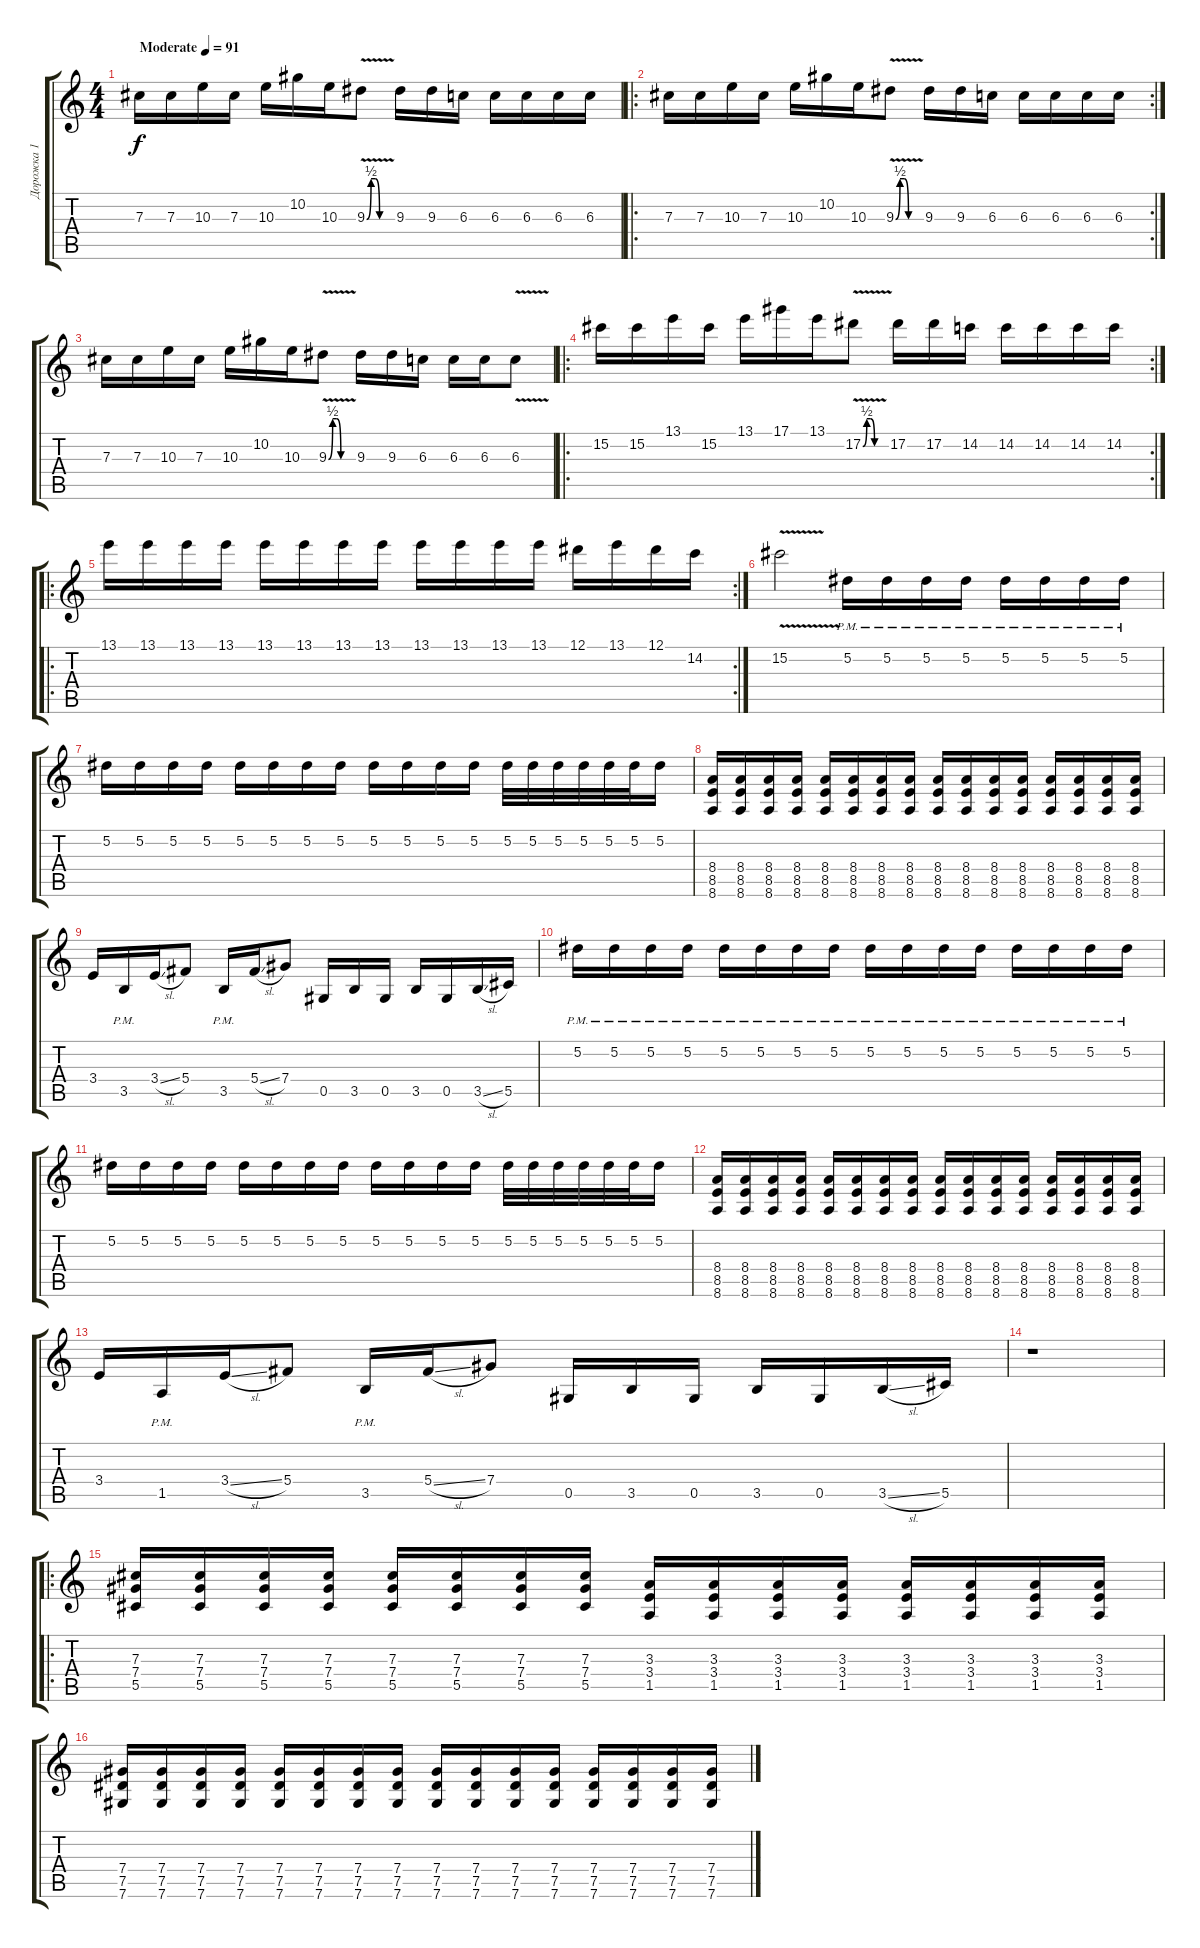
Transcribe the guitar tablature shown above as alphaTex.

\track ("Дорожка 1" "Дорожка 1") {instrument overdrivenguitar}
\staff {score tabs}
\tuning (Eb4 Bb3 Gb3 Db3 Ab2 Db2) {hide}
\ts (4 4)
\tempo (91 "Moderate")
\clef g2
\ks c
7.3.16{dy f instrument overdrivenguitar} 7.3.16 10.3.16 7.3.16 10.3.16 10.2.16 10.3.16 9.3{be (custom 0 0 10 2 20 2 30 0 60 0) v}.8 9.3.16 9.3.16 6.3.16 6.3.16 6.3.16 6.3.16 6.3.16 |
\ro
\rc 2
7.3.16 7.3.16 10.3.16 7.3.16 10.3.16 10.2.16 10.3.16 9.3{be (custom 0 0 10 2 20 2 30 0 60 0) v}.8 9.3.16 9.3.16 6.3.16 6.3.16 6.3.16 6.3.16 6.3.16 |
7.3.16 7.3.16 10.3.16 7.3.16 10.3.16 10.2.16 10.3.16 9.3{be (custom 0 0 10 2 20 2 30 0 60 0) v}.8 9.3.16 9.3.16 6.3.16 6.3.16 6.3.16 6.3{v}.8 |
\ro
\rc 2
15.2.16 15.2.16 13.1.16 15.2.16 13.1.16 17.1.16 13.1.16 17.2{be (custom 0 0 10 2 20 2 30 0 60 0) v}.8 17.2.16 17.2.16 14.2.16 14.2.16 14.2.16 14.2.16 14.2.16 |
\ro
\rc 2
13.1.16 13.1.16 13.1.16 13.1.16 13.1.16 13.1.16 13.1.16 13.1.16 13.1.16 13.1.16 13.1.16 13.1.16 12.1.16 13.1.16 12.1.16 14.2.16 |
15.2{v}.2 5.2{pm}.16 5.2{pm}.16 5.2{pm}.16 5.2{pm}.16 5.2{pm}.16 5.2{pm}.16 5.2{pm}.16 5.2{pm}.16 |
5.2.16 5.2.16 5.2.16 5.2.16 5.2.16 5.2.16 5.2.16 5.2.16 5.2.16 5.2.16 5.2.16 5.2.16 5.2.32 5.2.32 5.2.32 5.2.32 5.2.32 5.2.32 5.2.16 |
(8.4 8.5 8.6).16 (8.4 8.5 8.6).16 (8.4 8.5 8.6).16 (8.4 8.5 8.6).16 (8.4 8.5 8.6).16 (8.4 8.5 8.6).16 (8.4 8.5 8.6).16 (8.4 8.5 8.6).16 (8.4 8.5 8.6).16 (8.4 8.5 8.6).16 (8.4 8.5 8.6).16 (8.4 8.5 8.6).16 (8.4 8.5 8.6).16 (8.4 8.5 8.6).16 (8.4 8.5 8.6).16 (8.4 8.5 8.6).16 |
3.4.16 3.5{pm}.16 3.4{sl}.16 5.4.8 3.5{pm}.16 5.4{sl}.16 7.4.8 0.5.16 3.5.16 0.5.16 3.5.16 0.5.16 3.5{sl}.16 5.5.16 |
5.2{pm}.16 5.2{pm}.16 5.2{pm}.16 5.2{pm}.16 5.2{pm}.16 5.2{pm}.16 5.2{pm}.16 5.2{pm}.16 5.2{pm}.16 5.2{pm}.16 5.2{pm}.16 5.2{pm}.16 5.2{pm}.16 5.2{pm}.16 5.2{pm}.16 5.2{pm}.16 |
5.2.16 5.2.16 5.2.16 5.2.16 5.2.16 5.2.16 5.2.16 5.2.16 5.2.16 5.2.16 5.2.16 5.2.16 5.2.32 5.2.32 5.2.32 5.2.32 5.2.32 5.2.32 5.2.16 |
(8.4 8.5 8.6).16 (8.4 8.5 8.6).16 (8.4 8.5 8.6).16 (8.4 8.5 8.6).16 (8.4 8.5 8.6).16 (8.4 8.5 8.6).16 (8.4 8.5 8.6).16 (8.4 8.5 8.6).16 (8.4 8.5 8.6).16 (8.4 8.5 8.6).16 (8.4 8.5 8.6).16 (8.4 8.5 8.6).16 (8.4 8.5 8.6).16 (8.4 8.5 8.6).16 (8.4 8.5 8.6).16 (8.4 8.5 8.6).16 |
3.4.16 1.5{pm}.16 3.4{sl}.16 5.4.8 3.5{pm}.16 5.4{sl}.16 7.4.8 0.5.16 3.5.16 0.5.16 3.5.16 0.5.16 3.5{sl}.16 5.5.16 |
r.1 |
\ro
(7.3 7.4 5.5).16 (7.3 7.4 5.5).16 (7.3 7.4 5.5).16 (7.3 7.4 5.5).16 (7.3 7.4 5.5).16 (7.3 7.4 5.5).16 (7.3 7.4 5.5).16 (7.3 7.4 5.5).16 (3.3 3.4 1.5).16 (3.3 3.4 1.5).16 (3.3 3.4 1.5).16 (3.3 3.4 1.5).16 (3.3 3.4 1.5).16 (3.3 3.4 1.5).16 (3.3 3.4 1.5).16 (3.3 3.4 1.5).16 |
(7.4 7.5 7.6).16 (7.4 7.5 7.6).16 (7.4 7.5 7.6).16 (7.4 7.5 7.6).16 (7.4 7.5 7.6).16 (7.4 7.5 7.6).16 (7.4 7.5 7.6).16 (7.4 7.5 7.6).16 (7.4 7.5 7.6).16 (7.4 7.5 7.6).16 (7.4 7.5 7.6).16 (7.4 7.5 7.6).16 (7.4 7.5 7.6).16 (7.4 7.5 7.6).16 (7.4 7.5 7.6).16 (7.4 7.5 7.6).16
